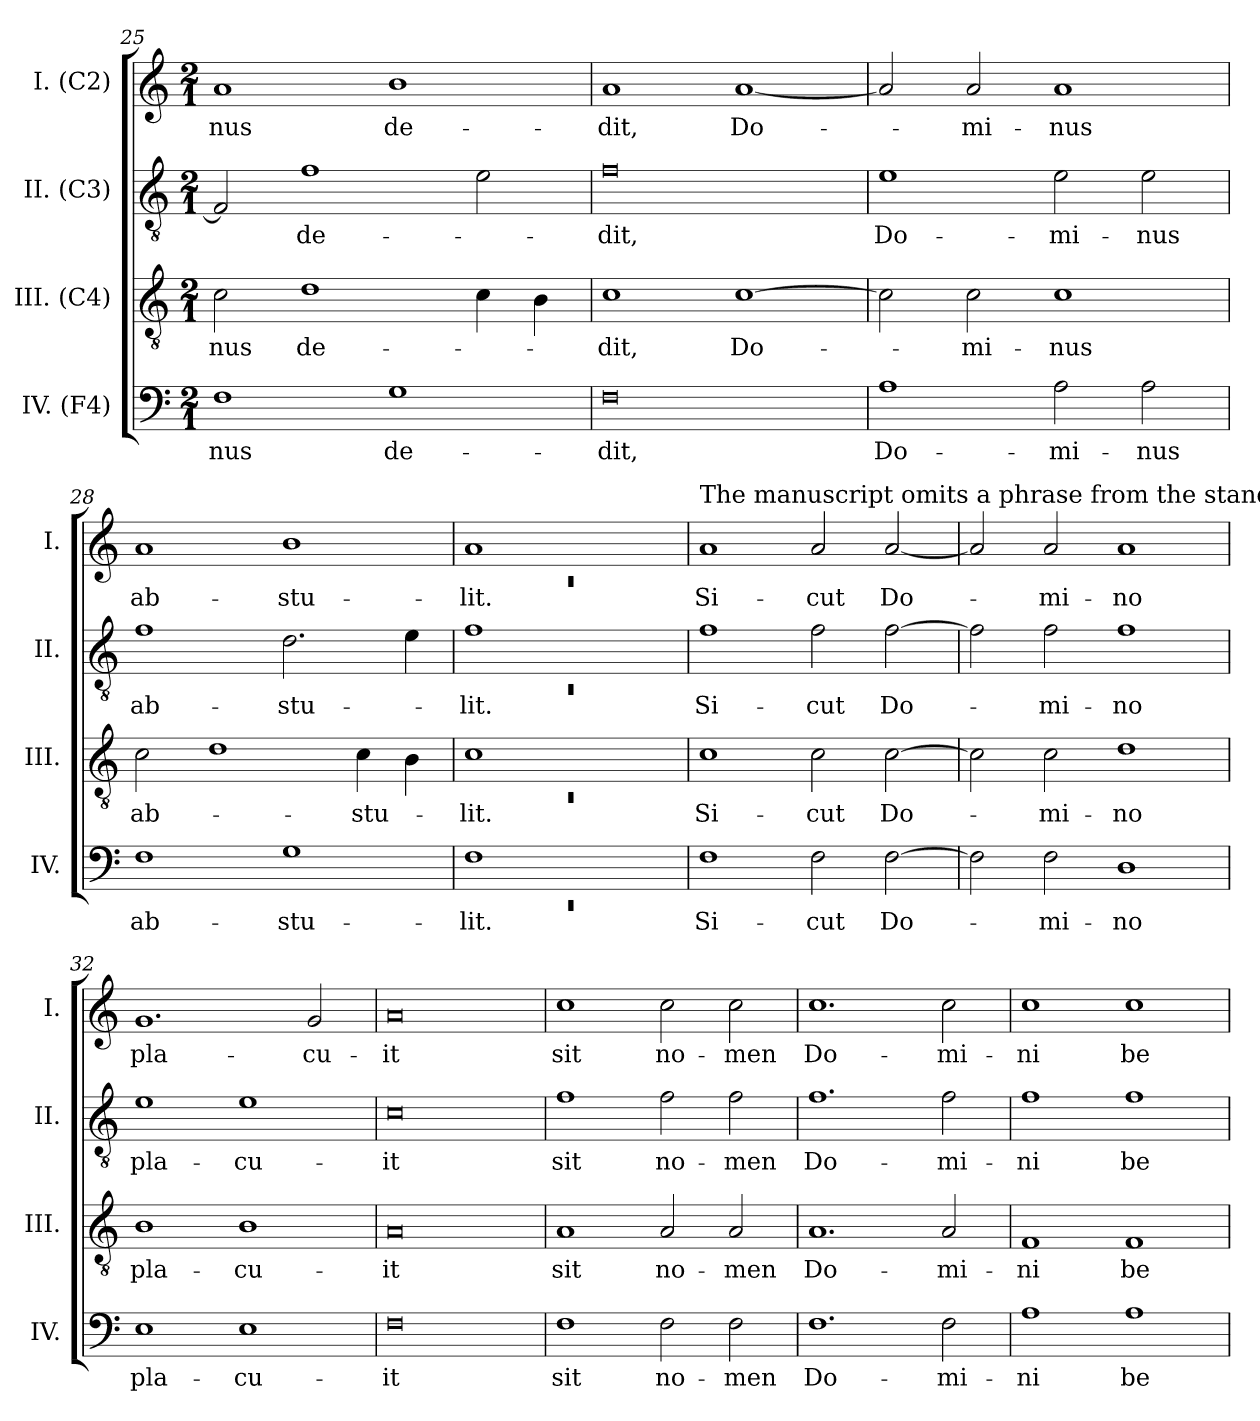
**kern	**text	**kern	**text	**kern	**text	**kern	**text
*part4	*part4	*part3	*part3	*part2	*part2	*part1	*part1
*staff4	*staff4	*staff3	*staff3	*staff2	*staff2	*staff1	*staff1
*I"IV. (F4)	*	*I"III. (C4)	*	*I"II. (C3)	*	*I"I. (C2)	*
*I'IV.	*	*I'III.	*	*I'II.	*	*I'I.	*
*clefF4	*	*clefGv2	*	*clefGv2	*	*clefG2	*
*k[]	*	*k[]	*	*k[]	*	*k[]	*
*M2/1	*	*M2/1	*	*M2/1	*	*M2/1	*
=25	=25	=25	=25	=25	=25	=25	=25
1F	-nus	2c\	-nus	2F/]	.	1a	-nus
.	.	1d	de-	1f	de-	.	.
1G	de-	.	.	.	.	1b	de-
.	.	4c\	.	2e\	.	.	.
.	.	4B\	.	.	.	.	.
=26	=26	=26	=26	=26	=26	=26	=26
0F	-dit,	1c	-dit,	0f	-dit,	1a	-dit,
.	.	[1c	Do-	.	.	[1a	Do-
=27	=27	=27	=27	=27	=27	=27	=27
1A	Do-	2c\]	.	1e	Do-	2a/]	.
.	.	2c\	-mi-	.	.	2a/	-mi-
2A\	-mi-	1c	-nus	2e\	-mi-	1a	-nus
2A\	-nus	.	.	2e\	-nus	.	.
=28	=28	=28	=28	=28	=28	=28	=28
1F	ab-	2c\	ab-	1f	ab-	1a	ab-
.	.	1d	.	.	.	.	.
1G	-stu-	.	.	2.d\	-stu-	1b	-stu-
.	.	4c\	-stu-	.	.	.	.
.	.	4B\	.	4e\	.	.	.
=29	=29	=29	=29	=29	=29	=29	=29
*^	*	*^	*	*^	*	*^	*
1F	0rEE	-lit.	1c	0rC	-lit.	1f	0rC	-lit.	1a	0rc	-lit.
1ryy	.	.	1ryy	.	.	1ryy	.	.	1ryy	.	.
*v	*v	*	*	*	*	*v	*v	*	*v	*v	*
*	*	*v	*v	*	*	*	*	*
!!LO:LB:g=z
=30	=30	=30	=30	=30	=30	=30	=30
!	!	!	!	!	!	!LO:TX:a:t=The manuscript omits a phrase from the standard text here, but there is no room to insert it either.	!
1F	Si-	1c	Si-	1f	Si-	1a	Si-
2F\	-cut	2c\	-cut	2f\	-cut	2a/	-cut
[2F\	Do-	[2c\	Do-	[2f\	Do-	[2a/	Do-
=31	=31	=31	=31	=31	=31	=31	=31
2F\]	.	2c\]	.	2f\]	.	2a/]	.
2F\	-mi-	2c\	-mi-	2f\	-mi-	2a/	-mi-
1D	-no	1d	-no	1f	-no	1a	-no
=32	=32	=32	=32	=32	=32	=32	=32
1E	pla-	1B	pla-	1e	pla-	1.g	pla-
1E	-cu-	1B	-cu-	1e	-cu-	.	.
.	.	.	.	.	.	2g/	-cu-
=33	=33	=33	=33	=33	=33	=33	=33
0F	-it	0A	-it	0c	-it	0a	-it
=34	=34	=34	=34	=34	=34	=34	=34
1F	sit	1A	sit	1f	sit	1cc	sit
2F\	no-	2A/	no-	2f\	no-	2cc\	no-
2F\	-men	2A/	-men	2f\	-men	2cc\	-men
=35	=35	=35	=35	=35	=35	=35	=35
1.F	Do-	1.A	Do-	1.f	Do-	1.cc	Do-
2F\	-mi-	2A/	-mi-	2f\	-mi-	2cc\	-mi-
=36	=36	=36	=36	=36	=36	=36	=36
1A	-ni	1F	-ni	1f	-ni	1cc	-ni
1A	be-	1F	be-	1f	be-	1cc	be-
=	=	=	=	=	=	=	=
*-	*-	*-	*-	*-	*-	*-	*-
